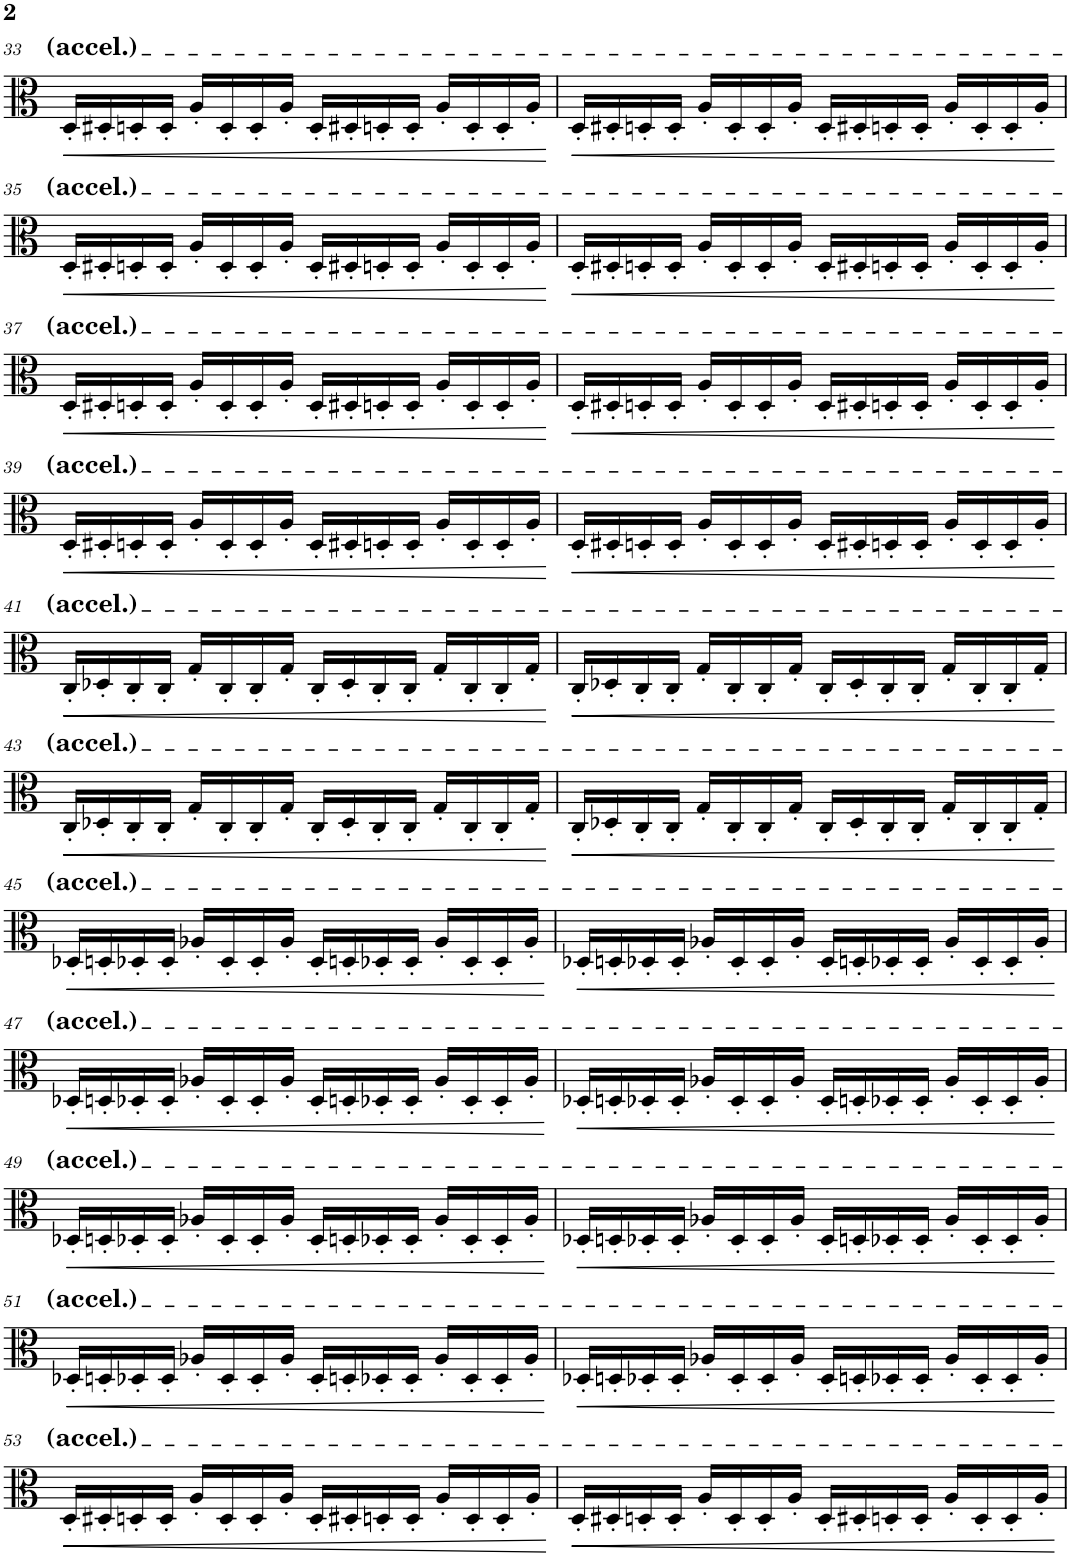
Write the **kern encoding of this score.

**kern	**dynam
*part1	*part1
*staff1	*staff1
*I"Viola	*
*I'Vla.	*
!!LO:PB:g=z
*clefC3	*
*k[]	*
*M2/2	*
=33	=33
!	!LO:HP:b
16D'/LL	<
16D#X'/	.
16Dn'/	.
16D'/JJ	.
16A'/LL	.
16D'/	.
16D'/	.
16A'/JJ	.
16D'/LL	.
16D#X'/	.
16Dn'/	.
16D'/JJ	.
16A'/LL	.
16D'/	.
16D'/	.
16A'/JJ	.
.	[
=34	=34
!	!LO:HP:b
16D'/LL	<
16D#X'/	.
16Dn'/	.
16D'/JJ	.
16A'/LL	.
16D'/	.
16D'/	.
16A'/JJ	.
16D'/LL	.
16D#X'/	.
16Dn'/	.
16D'/JJ	.
16A'/LL	.
16D'/	.
16D'/	.
16A'/JJ	.
.	[
!!LO:LB:g=z
=35	=35
!	!LO:HP:b
16D'/LL	<
16D#X'/	.
16Dn'/	.
16D'/JJ	.
16A'/LL	.
16D'/	.
16D'/	.
16A'/JJ	.
16D'/LL	.
16D#X'/	.
16Dn'/	.
16D'/JJ	.
16A'/LL	.
16D'/	.
16D'/	.
16A'/JJ	.
.	[
=36	=36
!	!LO:HP:b
16D'/LL	<
16D#X'/	.
16Dn'/	.
16D'/JJ	.
16A'/LL	.
16D'/	.
16D'/	.
16A'/JJ	.
16D'/LL	.
16D#X'/	.
16Dn'/	.
16D'/JJ	.
16A'/LL	.
16D'/	.
16D'/	.
16A'/JJ	.
.	[
!!LO:LB:g=z
=37	=37
!	!LO:HP:b
16D'/LL	<
16D#X'/	.
16Dn'/	.
16D'/JJ	.
16A'/LL	.
16D'/	.
16D'/	.
16A'/JJ	.
16D'/LL	.
16D#X'/	.
16Dn'/	.
16D'/JJ	.
16A'/LL	.
16D'/	.
16D'/	.
16A'/JJ	.
.	[
=38	=38
!	!LO:HP:b
16D'/LL	<
16D#X'/	.
16Dn'/	.
16D'/JJ	.
16A'/LL	.
16D'/	.
16D'/	.
16A'/JJ	.
16D'/LL	.
16D#X'/	.
16Dn'/	.
16D'/JJ	.
16A'/LL	.
16D'/	.
16D'/	.
16A'/JJ	.
.	[
!!LO:LB:g=z
=39	=39
!	!LO:HP:b
16D'/LL	<
16D#X'/	.
16Dn'/	.
16D'/JJ	.
16A'/LL	.
16D'/	.
16D'/	.
16A'/JJ	.
16D'/LL	.
16D#X'/	.
16Dn'/	.
16D'/JJ	.
16A'/LL	.
16D'/	.
16D'/	.
16A'/JJ	.
.	[
=40	=40
!	!LO:HP:b
16D'/LL	<
16D#X'/	.
16Dn'/	.
16D'/JJ	.
16A'/LL	.
16D'/	.
16D'/	.
16A'/JJ	.
16D'/LL	.
16D#X'/	.
16Dn'/	.
16D'/JJ	.
16A'/LL	.
16D'/	.
16D'/	.
16A'/JJ	.
.	[
!!LO:LB:g=z
=41	=41
!	!LO:HP:b
16C'/LL	<
16D-X'/	.
16C'/	.
16C'/JJ	.
16G'/LL	.
16C'/	.
16C'/	.
16G'/JJ	.
16C'/LL	.
16D-'/	.
16C'/	.
16C'/JJ	.
16G'/LL	.
16C'/	.
16C'/	.
16G'/JJ	.
.	[
=42	=42
!	!LO:HP:b
16C'/LL	<
16D-X'/	.
16C'/	.
16C'/JJ	.
16G'/LL	.
16C'/	.
16C'/	.
16G'/JJ	.
16C'/LL	.
16D-'/	.
16C'/	.
16C'/JJ	.
16G'/LL	.
16C'/	.
16C'/	.
16G'/JJ	.
.	[
!!LO:LB:g=z
=43	=43
!	!LO:HP:b
16C'/LL	<
16D-X'/	.
16C'/	.
16C'/JJ	.
16G'/LL	.
16C'/	.
16C'/	.
16G'/JJ	.
16C'/LL	.
16D-'/	.
16C'/	.
16C'/JJ	.
16G'/LL	.
16C'/	.
16C'/	.
16G'/JJ	.
.	[
=44	=44
!	!LO:HP:b
16C'/LL	<
16D-X'/	.
16C'/	.
16C'/JJ	.
16G'/LL	.
16C'/	.
16C'/	.
16G'/JJ	.
16C'/LL	.
16D-'/	.
16C'/	.
16C'/JJ	.
16G'/LL	.
16C'/	.
16C'/	.
16G'/JJ	.
.	[
!!LO:LB:g=z
=45	=45
!	!LO:HP:b
16D-X'/LL	<
16Dn'/	.
16D-X'/	.
16D-'/JJ	.
16A-X'/LL	.
16D-'/	.
16D-'/	.
16A-'/JJ	.
16D-'/LL	.
16Dn'/	.
16D-X'/	.
16D-'/JJ	.
16A-'/LL	.
16D-'/	.
16D-'/	.
16A-'/JJ	.
.	[
=46	=46
!	!LO:HP:b
16D-X'/LL	<
16Dn'/	.
16D-X'/	.
16D-'/JJ	.
16A-X'/LL	.
16D-'/	.
16D-'/	.
16A-'/JJ	.
16D-'/LL	.
16Dn'/	.
16D-X'/	.
16D-'/JJ	.
16A-'/LL	.
16D-'/	.
16D-'/	.
16A-'/JJ	.
.	[
!!LO:LB:g=z
=47	=47
!	!LO:HP:b
16D-X'/LL	<
16Dn'/	.
16D-X'/	.
16D-'/JJ	.
16A-X'/LL	.
16D-'/	.
16D-'/	.
16A-'/JJ	.
16D-'/LL	.
16Dn'/	.
16D-X'/	.
16D-'/JJ	.
16A-'/LL	.
16D-'/	.
16D-'/	.
16A-'/JJ	.
.	[
=48	=48
!	!LO:HP:b
16D-X'/LL	<
16Dn'/	.
16D-X'/	.
16D-'/JJ	.
16A-X'/LL	.
16D-'/	.
16D-'/	.
16A-'/JJ	.
16D-'/LL	.
16Dn'/	.
16D-X'/	.
16D-'/JJ	.
16A-'/LL	.
16D-'/	.
16D-'/	.
16A-'/JJ	.
.	[
!!LO:LB:g=z
=49	=49
!	!LO:HP:b
16D-X'/LL	<
16Dn'/	.
16D-X'/	.
16D-'/JJ	.
16A-X'/LL	.
16D-'/	.
16D-'/	.
16A-'/JJ	.
16D-'/LL	.
16Dn'/	.
16D-X'/	.
16D-'/JJ	.
16A-'/LL	.
16D-'/	.
16D-'/	.
16A-'/JJ	.
.	[
=50	=50
!	!LO:HP:b
16D-X'/LL	<
16Dn'/	.
16D-X'/	.
16D-'/JJ	.
16A-X'/LL	.
16D-'/	.
16D-'/	.
16A-'/JJ	.
16D-'/LL	.
16Dn'/	.
16D-X'/	.
16D-'/JJ	.
16A-'/LL	.
16D-'/	.
16D-'/	.
16A-'/JJ	.
.	[
!!LO:LB:g=z
=51	=51
!	!LO:HP:b
16D-X'/LL	<
16Dn'/	.
16D-X'/	.
16D-'/JJ	.
16A-X'/LL	.
16D-'/	.
16D-'/	.
16A-'/JJ	.
16D-'/LL	.
16Dn'/	.
16D-X'/	.
16D-'/JJ	.
16A-'/LL	.
16D-'/	.
16D-'/	.
16A-'/JJ	.
.	[
=52	=52
!	!LO:HP:b
16D-X'/LL	<
16Dn'/	.
16D-X'/	.
16D-'/JJ	.
16A-X'/LL	.
16D-'/	.
16D-'/	.
16A-'/JJ	.
16D-'/LL	.
16Dn'/	.
16D-X'/	.
16D-'/JJ	.
16A-'/LL	.
16D-'/	.
16D-'/	.
16A-'/JJ	.
.	[
!!LO:LB:g=z
=53	=53
!	!LO:HP:b
16D'/LL	<
16D#X'/	.
16Dn'/	.
16D'/JJ	.
16A'/LL	.
16D'/	.
16D'/	.
16A'/JJ	.
16D'/LL	.
16D#X'/	.
16Dn'/	.
16D'/JJ	.
16A'/LL	.
16D'/	.
16D'/	.
16A'/JJ	.
.	[
=54	=54
!	!LO:HP:b
16D'/LL	<
16D#X'/	.
16Dn'/	.
16D'/JJ	.
16A'/LL	.
16D'/	.
16D'/	.
16A'/JJ	.
16D'/LL	.
16D#X'/	.
16Dn'/	.
16D'/JJ	.
16A'/LL	.
16D'/	.
16D'/	.
16A'/JJ	.
.	[
=	=
*-	*-
